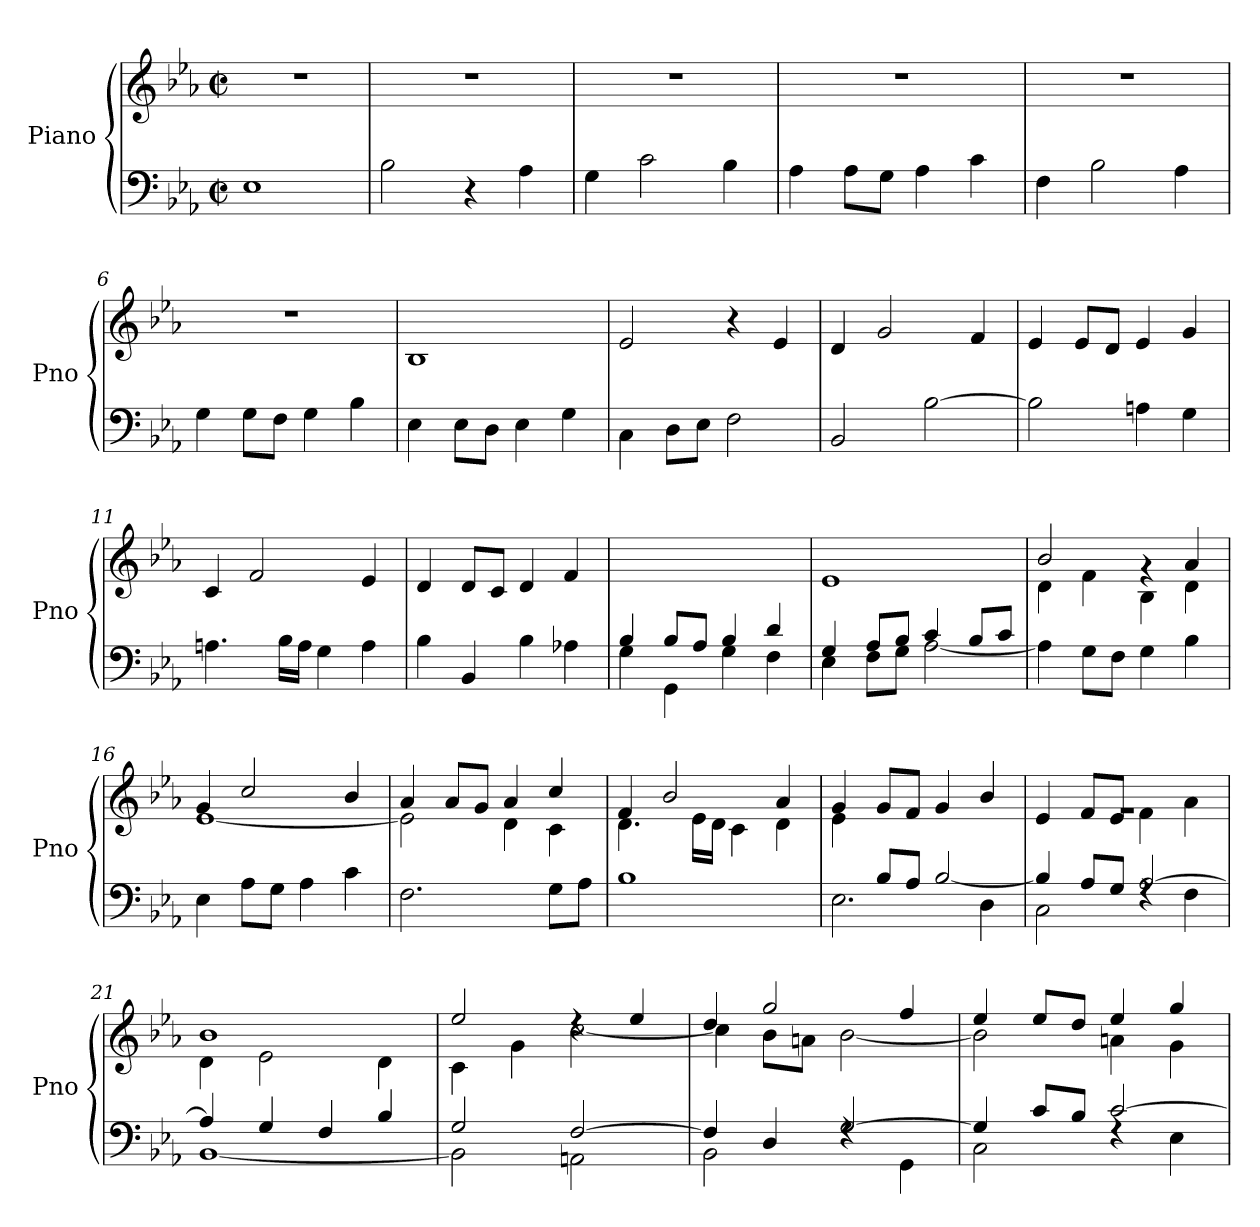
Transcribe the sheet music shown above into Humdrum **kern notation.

**kern	**kern
*part1	*part1
*staff2	*staff1
*I"Piano	*
*I'Pno	*
*clefF4	*clefG2
*k[b-e-a-]	*k[b-e-a-]
*M2/2	*M2/2
*met(c|)	*met(c|)
=1	=1
1E-	1r
=2	=2
2B-\	1r
4r	.
4A-\	.
=3	=3
4G\	1r
2c\	.
4B-\	.
=4	=4
4A-\	1r
8A-\L	.
8G\J	.
4A-\	.
4c\	.
=5	=5
4F\	1r
2B-\	.
4A-\	.
=6	=6
4G\	1r
8G\L	.
8F\J	.
4G\	.
4B-\	.
=7	=7
4E-\	1B-
8E-\L	.
8D\J	.
4E-\	.
4G\	.
=8	=8
4C\	2e-/
8D\L	.
8E-\J	.
2F\	4r
.	4e-/
!!LO:LB:g=z
=9	=9
2BB-/	4d/
.	2g/
[2B-\	.
.	4f/
=10	=10
2B-\]	4e-/
.	8e-/L
.	8d/J
4An\	4e-/
4G\	4g/
=11	=11
4.An\	4c/
.	2f/
16B-\LL	.
16A\JJ	.
4G\	.
4A\	4e-/
=12	=12
4B-\	4d/
4BB-/	8d/L
.	8c/J
4B-\	4d/
4A-X\	4f/
=13	=13
*^	*
4B-/	4G\	1ryy
8B-/L	4GG\	.
8A-/J	.	.
4B-/	4G\	.
4d/	4F\	.
=14	=14	=14
4G/	4E-\	1e-
8A-/L	8F\L	.
8B-/J	8G\J	.
4c/	[2A-\	.
8B-/L	.	.
8c/J	.	.
*v	*v	*
=15	=15
*	*^
4A-\]	2b-/	4d\
8G\L	.	4f\
8F\J	.	.
4G\	4rg	4B-\
4B-\	4a-/	4d\
!!LO:LB:g=z	!!
=16	=16	=16
4E-\	4g/	[1e-
8A-\L	2cc/	.
8G\J	.	.
4A-\	.	.
4c\	4b-/	.
=17	=17	=17
2.F\	4a-/	2e-\]
.	8a-/L	.
.	8g/J	.
.	4a-/	4d\
8G\L	4cc/	4c\
8A-\J	.	.
=18	=18	=18
1B-	4f/	4.d\
.	2b-/	.
.	.	16e-\LL
.	.	16d\JJ
.	.	4c\
.	4a-/	4d\
=19	=19	=19
*^	*	*
*	*^	*	*
4ryy	4ryy	2.E-\	4g/	4e-\
2.ryy	8B-/L	.	8g/L	2.ryy
.	8A-/J	.	8f/J	.
.	[2B-/	.	4g/	.
.	.	4D\	4b-/	.
*	*v	*v	*	*
=20	=20	=20	=20
4B-/]	2C\	1rg	4e-/
8A-/L	.	.	8f/L
8G/J	.	.	8e-/J
[2A-/	4rF	.	4f\
.	4F\	.	4a-\
=21	=21	=21	=21
4A-/]	[1BB-	1b-	4d\
4G/	.	.	2e-\
4F/	.	.	.
4B-/	.	.	4d\
=22	=22	=22	=22
2G/	2BB-\]	2ee-/	4c\
.	.	.	4g\
[2F/	2AAn\	4rdd	[2cc\
.	.	4ee-/	.
!!LO:LB:g=z	!!
=23	=23	=23	=23
4F/]	2BB-\	4dd/	4cc\]
4D/	.	2gg/	8b-\L
.	.	.	8an\J
[2G/	4rF	.	[2b-\
.	4GG\	4ff/	.
=24	=24	=24	=24
4G/]	2C\	4ee-/	2b-\]
8c/L	.	8ee-/L	.
8B-/J	.	8dd/J	.
[2c/	4rF	4ee-/	4an\
.	4E-\	4gg/	4g\
*v	*v	*	*
*	*v	*v
=	=
*-	*-
